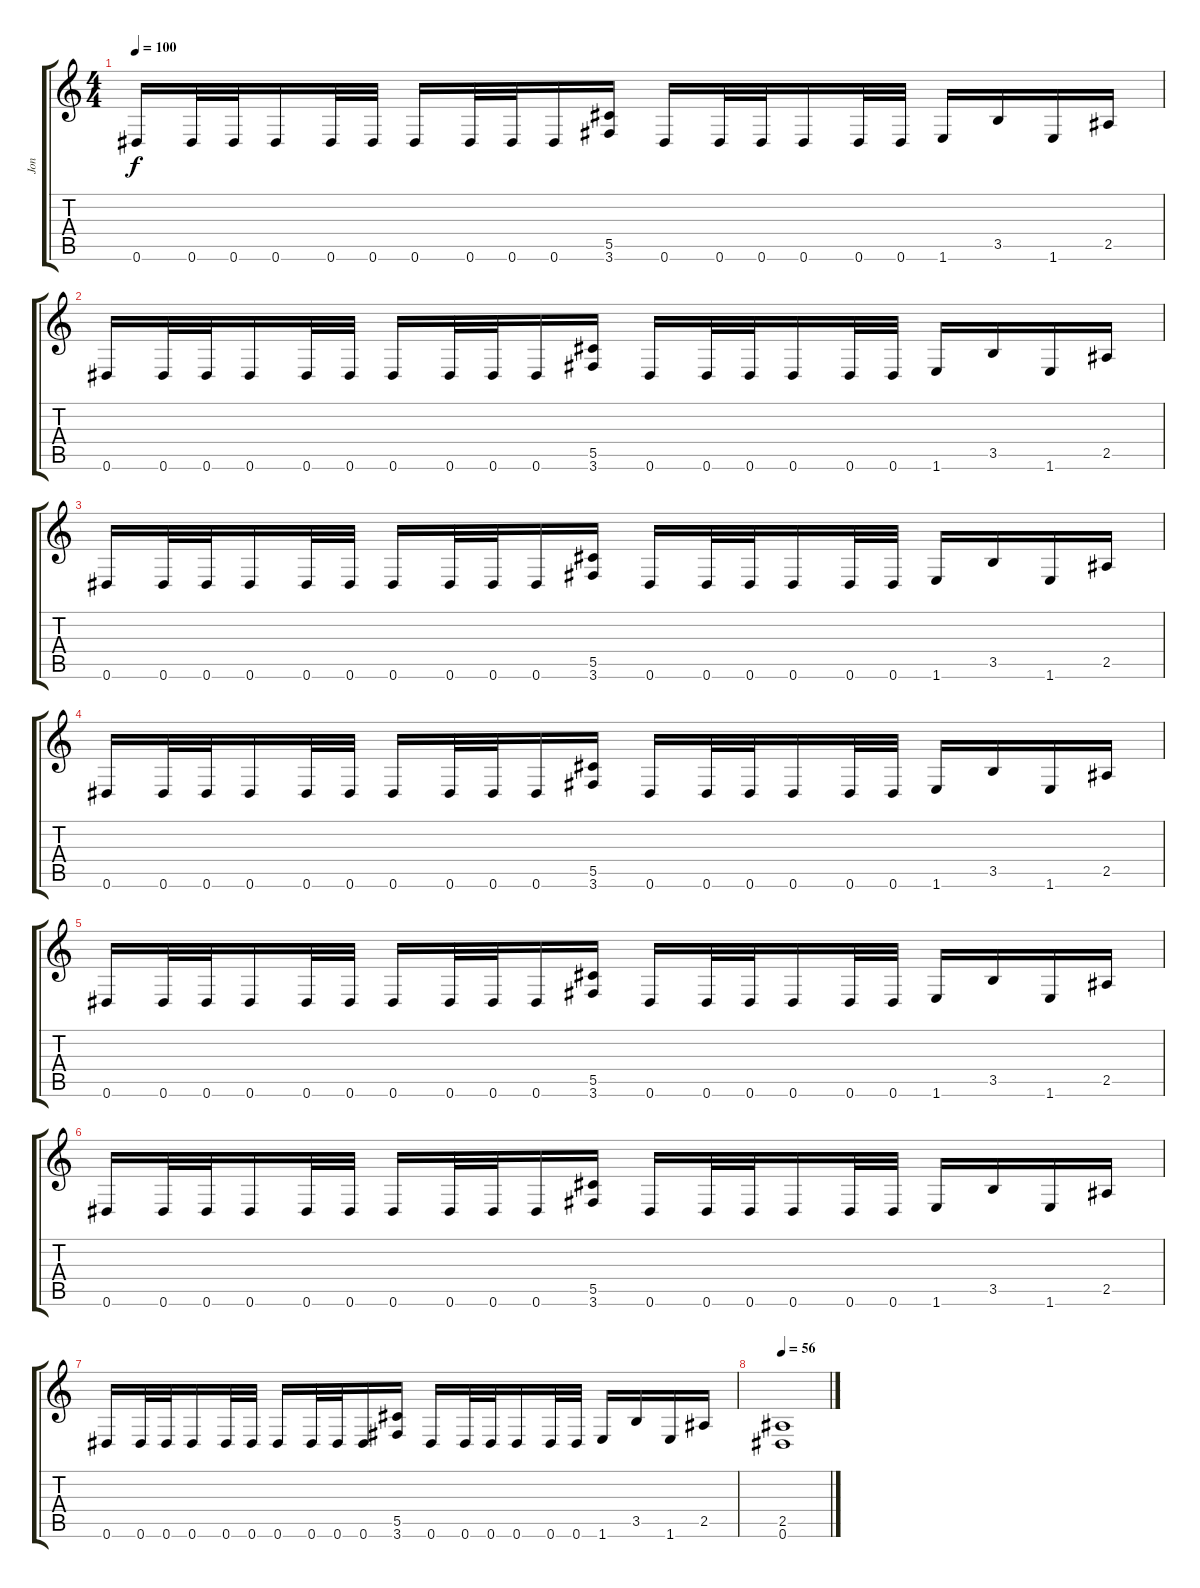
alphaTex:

\track ("Jon" "Jon") {instrument distortionguitar}
\staff {score tabs}
\tuning (Eb4 Bb3 Gb3 Db3 Ab2 Eb2) {hide}
\ts (4 4)
\tempo 100
\clef g2
\ks c
0.6.16{dy f} 0.6.32 0.6.32 0.6.16 0.6.32 0.6.32 0.6.16 0.6.32 0.6.32 0.6.16 (5.5 3.6).16 0.6.16 0.6.32 0.6.32 0.6.16 0.6.32 0.6.32 1.6.16 3.5.16 1.6.16 2.5.16 |
0.6.16 0.6.32 0.6.32 0.6.16 0.6.32 0.6.32 0.6.16 0.6.32 0.6.32 0.6.16 (5.5 3.6).16 0.6.16 0.6.32 0.6.32 0.6.16 0.6.32 0.6.32 1.6.16 3.5.16 1.6.16 2.5.16 |
0.6.16 0.6.32 0.6.32 0.6.16 0.6.32 0.6.32 0.6.16 0.6.32 0.6.32 0.6.16 (5.5 3.6).16 0.6.16 0.6.32 0.6.32 0.6.16 0.6.32 0.6.32 1.6.16 3.5.16 1.6.16 2.5.16 |
0.6.16 0.6.32 0.6.32 0.6.16 0.6.32 0.6.32 0.6.16 0.6.32 0.6.32 0.6.16 (5.5 3.6).16 0.6.16 0.6.32 0.6.32 0.6.16 0.6.32 0.6.32 1.6.16 3.5.16 1.6.16 2.5.16 |
0.6.16 0.6.32 0.6.32 0.6.16 0.6.32 0.6.32 0.6.16 0.6.32 0.6.32 0.6.16 (5.5 3.6).16 0.6.16 0.6.32 0.6.32 0.6.16 0.6.32 0.6.32 1.6.16 3.5.16 1.6.16 2.5.16 |
0.6.16 0.6.32 0.6.32 0.6.16 0.6.32 0.6.32 0.6.16 0.6.32 0.6.32 0.6.16 (5.5 3.6).16 0.6.16 0.6.32 0.6.32 0.6.16 0.6.32 0.6.32 1.6.16 3.5.16 1.6.16 2.5.16 |
0.6.16 0.6.32 0.6.32 0.6.16 0.6.32 0.6.32 0.6.16 0.6.32 0.6.32 0.6.16 (5.5 3.6).16 0.6.16 0.6.32 0.6.32 0.6.16 0.6.32 0.6.32 1.6.16 3.5.16 1.6.16 2.5.16 |
\tempo 56
(2.5 0.6).1
